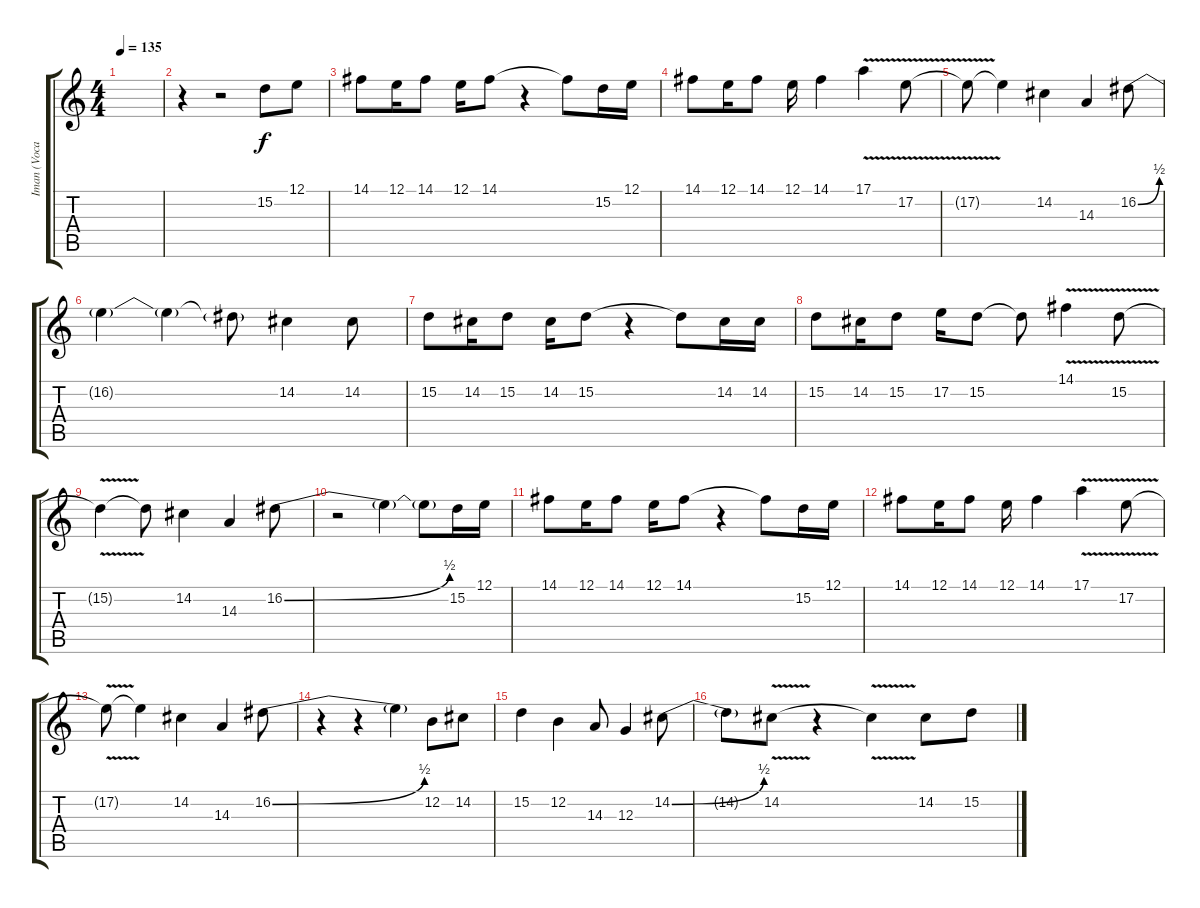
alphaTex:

\track ("Iman (Vocal)" "Iman (Voca") {instrument flute}
\staff {score tabs}
\tuning (E4 B3 G3 D3 A2 E2) {hide}
\ts (4 4)
\tempo 135
\clef g2
\ks c
|
r.4 r.2 15.2.8 12.1.8 |
14.1.8 12.1.16 14.1.8 12.1.16 14.1.8 r.4 14.1{t}.8 15.2.16 12.1.16 |
14.1.8 12.1.16 14.1.8 12.1.16 14.1.4 17.1{v}.4 17.2{v}.8 |
17.2{t}.8 17.2{t}.4 14.2.4 14.3.4 16.2{be (bend 0 0 60 2)}.8 |
16.2{t}.4 16.2{t}.4 16.2{t}.8 14.2.4 14.2.8 |
15.2.8 14.2.16 15.2.8 14.2.16 15.2.8 r.4 15.2{t}.8 14.2.16 14.2.16 |
15.2.8 14.2.16 15.2.8 17.2.16 15.2.8 15.2{t}.8 14.1{v}.4 15.2{v}.8 |
15.2{t}.4 15.2{t}.8 14.2.4 14.3.4 16.2{be (bend 0 0 60 2)}.8 |
r.2 16.2{t}.4 16.2{t}.8 15.2.16 12.1.16 |
14.1.8 12.1.16 14.1.8 12.1.16 14.1.8 r.4 14.1{t}.8 15.2.16 12.1.16 |
14.1.8 12.1.16 14.1.8 12.1.16 14.1.4 17.1{v}.4 17.2{v}.8 |
17.2{t}.8 17.2{t}.4 14.2.4 14.3.4 16.2{be (bend 0 0 60 2)}.8 |
r.4 r.4 16.2{t}.4 12.2.8 14.2.8 |
15.2.4 12.2.4 14.3.8 12.3.4 14.2{be (bend 0 0 60 2)}.8 |
14.2{t}.8 14.2{v}.8 r.4 14.2{t}.4 14.2.8 15.2.8
